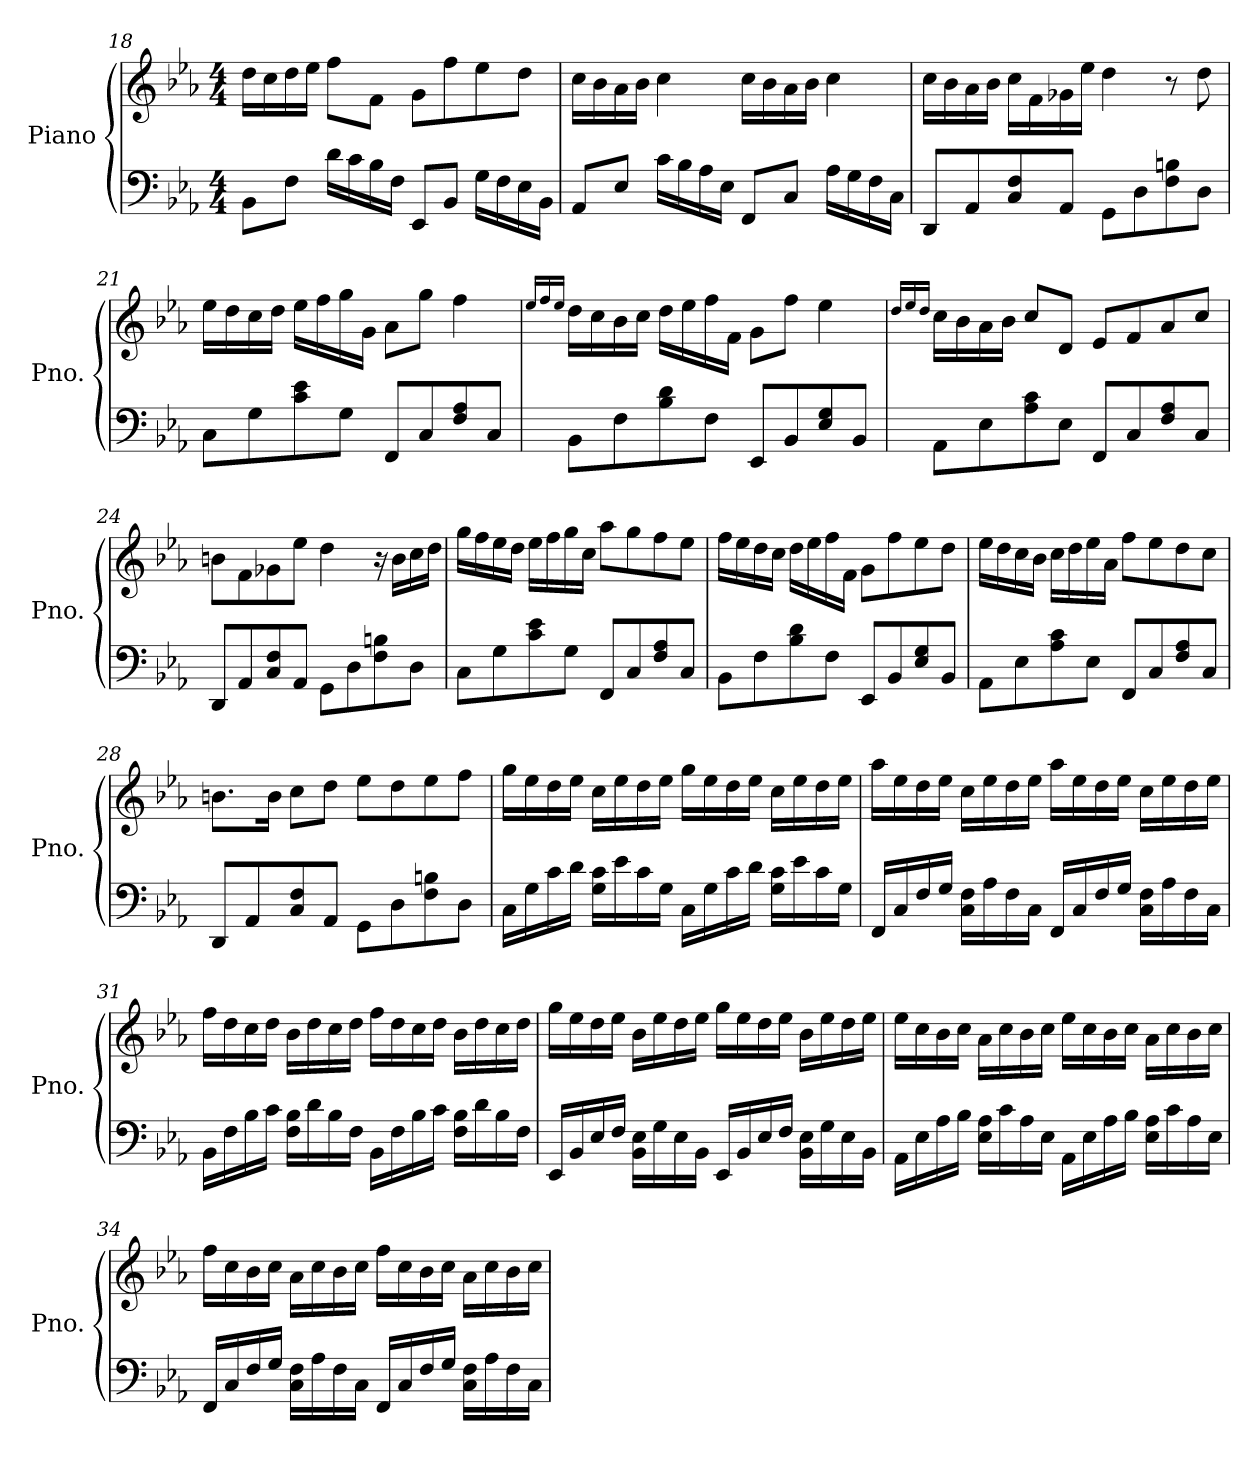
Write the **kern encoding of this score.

**kern	**kern
*part1	*part1
*staff2	*staff1
*I"Piano	*
*I'Pno.	*
*clefF4	*clefG2
*k[b-e-a-]	*k[b-e-a-]
*M4/4	*M4/4
=18	=18
8BB-\L	16dd\LL
.	16cc\
8F\J	16dd\
.	16ee-\JJ
16d\LL	8ff\L
16c\	.
16B-\	8f\J
16F\JJ	.
8EE-/L	8g\L
8BB-/J	8ff\
16G\LL	8ee-\
16F\	.
16E-\	8dd\J
16BB-\JJ	.
=19	=19
8AA-/L	16cc\LL
.	16b-\
8E-/J	16a-\
.	16b-\JJ
16c\LL	4cc\
16B-\	.
16A-\	.
16E-\JJ	.
8FF/L	16cc\LL
.	16b-\
8C/J	16a-\
.	16b-\JJ
16A-\LL	4cc\
16G\	.
16F\	.
16C\JJ	.
!!LO:LB:g=z
=20	=20
8DD/L	16cc\LL
.	16b-\
8AA-/	16a-\
.	16b-\JJ
8C/ 8F/	16cc\LL
.	16f\
8AA-/J	16g-X\
.	16ee-\JJ
8GG\L	4dd\
8D\	.
8F\ 8Bn\	8r
8D\J	8dd\
=21	=21
8C\L	16ee-\LL
.	16dd\
8G\	16cc\
.	16dd\JJ
8c\ 8e-\	16ee-\LL
.	16ff\
8G\J	16gg\
.	16g\JJ
8FF/L	8a-\L
8C/	8gg\J
8F/ 8A-/	4ff\
8C/J	.
=22	=22
.	16qee-/LL
.	16qff/
.	16qee-/JJ
8BB-\L	16dd\LL
.	16cc\
8F\	16b-\
.	16cc\JJ
8B-\ 8d\	16dd\LL
.	16ee-\
8F\J	16ff\
.	16f\JJ
8EE-/L	8g\L
8BB-/	8ff\J
8E-/ 8G/	4ee-\
8BB-/J	.
!!LO:LB:g=z
=23	=23
.	16qdd/LL
.	16qee-/
.	16qdd/JJ
8AA-\L	16cc\LL
.	16b-\
8E-\	16a-\
.	16b-\JJ
8A-\ 8c\	8cc/L
8E-\J	8d/J
8FF/L	8e-/L
8C/	8f/
8F/ 8A-/	8a-/
8C/J	8cc/J
=24	=24
8DD/L	8bn\L
8AA-/	8f\
8C/ 8F/	8g-X\
8AA-/J	8ee-\J
8GG\L	4dd\
8D\	.
8F\ 8Bn\	16r
.	16b\LL
8D\J	16cc\
.	16dd\JJ
=25	=25
8C\L	16gg\LL
.	16ff\
8G\	16ee-\
.	16dd\JJ
8c\ 8e-\	16ee-\LL
.	16ff\
8G\J	16gg\
.	16cc\JJ
8FF/L	8aa-\L
8C/	8gg\
8F/ 8A-/	8ff\
8C/J	8ee-\J
!!LO:PB:g=z
=26	=26
8BB-\L	16ff\LL
.	16ee-\
8F\	16dd\
.	16cc\JJ
8B-\ 8d\	16dd\LL
.	16ee-\
8F\J	16ff\
.	16f\JJ
8EE-/L	8g\L
8BB-/	8ff\
8E-/ 8G/	8ee-\
8BB-/J	8dd\J
=27	=27
8AA-\L	16ee-\LL
.	16dd\
8E-\	16cc\
.	16b-\JJ
8A-\ 8c\	16cc\LL
.	16dd\
8E-\J	16ee-\
.	16a-\JJ
8FF/L	8ff\L
8C/	8ee-\
8F/ 8A-/	8dd\
8C/J	8cc\J
=28	=28
8DD/L	8.bn\L
8AA-/	.
.	16b\Jk
8C/ 8F/	8cc\L
8AA-/J	8dd\J
8GG\L	8ee-\L
8D\	8dd\
8F\ 8Bn\	8ee-\
8D\J	8ff\J
!!LO:LB:g=z
=29	=29
16C\LL	16gg\LL
16G\	16ee-\
16c\	16dd\
16d\JJ	16ee-\JJ
16G\ 16c\LL	16cc\LL
16e-\	16ee-\
16c\	16dd\
16G\JJ	16ee-\JJ
16C\LL	16gg\LL
16G\	16ee-\
16c\	16dd\
16d\JJ	16ee-\JJ
16G\ 16c\LL	16cc\LL
16e-\	16ee-\
16c\	16dd\
16G\JJ	16ee-\JJ
=30	=30
16FF/LL	16aa-\LL
16C/	16ee-\
16F/	16dd\
16G/JJ	16ee-\JJ
16C\ 16F\LL	16cc\LL
16A-\	16ee-\
16F\	16dd\
16C\JJ	16ee-\JJ
16FF/LL	16aa-\LL
16C/	16ee-\
16F/	16dd\
16G/JJ	16ee-\JJ
16C\ 16F\LL	16cc\LL
16A-\	16ee-\
16F\	16dd\
16C\JJ	16ee-\JJ
!!LO:LB:g=z
=31	=31
16BB-\LL	16ff\LL
16F\	16dd\
16B-\	16cc\
16c\JJ	16dd\JJ
16F\ 16B-\LL	16b-\LL
16d\	16dd\
16B-\	16cc\
16F\JJ	16dd\JJ
16BB-\LL	16ff\LL
16F\	16dd\
16B-\	16cc\
16c\JJ	16dd\JJ
16F\ 16B-\LL	16b-\LL
16d\	16dd\
16B-\	16cc\
16F\JJ	16dd\JJ
=32	=32
16EE-/LL	16gg\LL
16BB-/	16ee-\
16E-/	16dd\
16F/JJ	16ee-\JJ
16BB-\ 16E-\LL	16b-\LL
16G\	16ee-\
16E-\	16dd\
16BB-\JJ	16ee-\JJ
16EE-/LL	16gg\LL
16BB-/	16ee-\
16E-/	16dd\
16F/JJ	16ee-\JJ
16BB-\ 16E-\LL	16b-\LL
16G\	16ee-\
16E-\	16dd\
16BB-\JJ	16ee-\JJ
!!LO:LB:g=z
=33	=33
16AA-\LL	16ee-\LL
16E-\	16cc\
16A-\	16b-\
16B-\JJ	16cc\JJ
16E-\ 16A-\LL	16a-\LL
16c\	16cc\
16A-\	16b-\
16E-\JJ	16cc\JJ
16AA-\LL	16ee-\LL
16E-\	16cc\
16A-\	16b-\
16B-\JJ	16cc\JJ
16E-\ 16A-\LL	16a-\LL
16c\	16cc\
16A-\	16b-\
16E-\JJ	16cc\JJ
=34	=34
16FF/LL	16ff\LL
16C/	16cc\
16F/	16b-\
16G/JJ	16cc\JJ
16C\ 16F\LL	16a-\LL
16A-\	16cc\
16F\	16b-\
16C\JJ	16cc\JJ
16FF/LL	16ff\LL
16C/	16cc\
16F/	16b-\
16G/JJ	16cc\JJ
16C\ 16F\LL	16a-\LL
16A-\	16cc\
16F\	16b-\
16C\JJ	16cc\JJ
=	=
*-	*-
